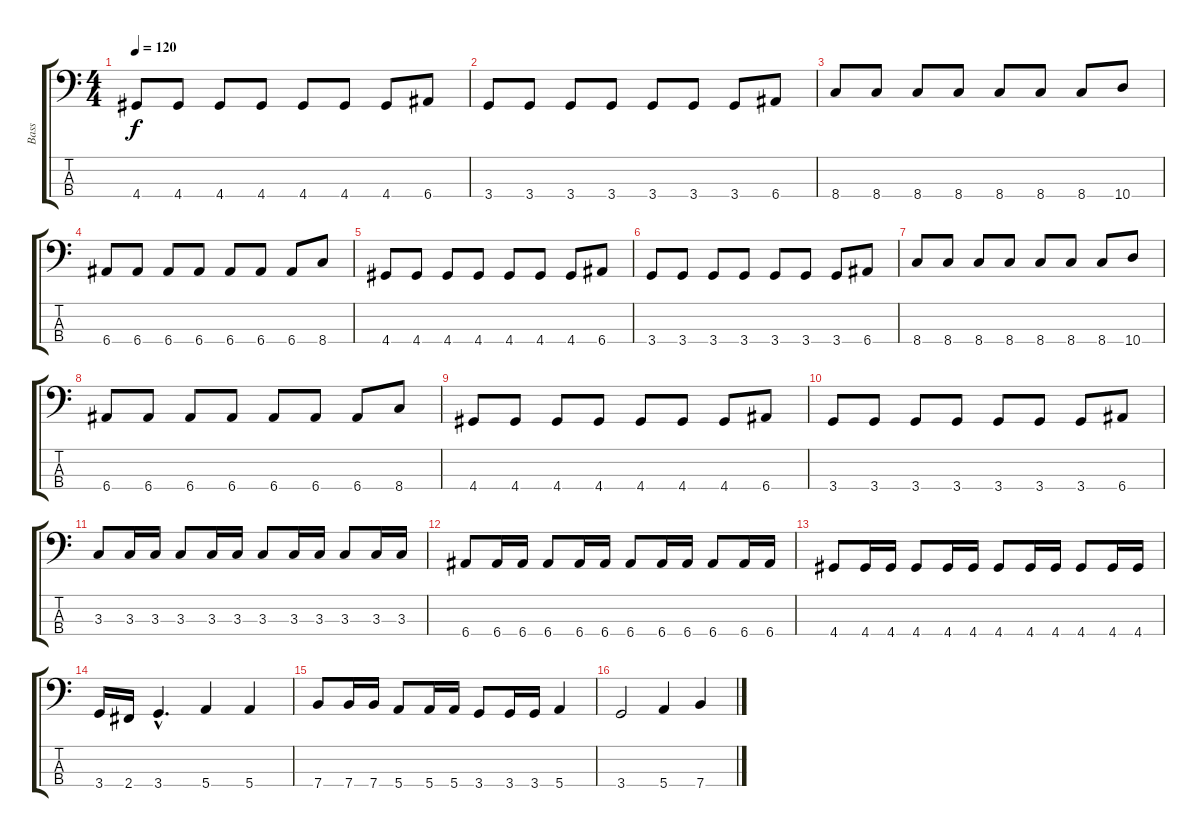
\track ("Bass" "Bass") {instrument electricbassfinger}
\staff {score tabs}
\tuning (G2 D2 A1 E1) {hide}
\ts (4 4)
\tempo 120
\clef f4
\ks c
4.4.8{dy f} 4.4.8 4.4.8 4.4.8 4.4.8 4.4.8 4.4.8 6.4.8 |
3.4.8 3.4.8 3.4.8 3.4.8 3.4.8 3.4.8 3.4.8 6.4.8 |
8.4.8 8.4.8 8.4.8 8.4.8 8.4.8 8.4.8 8.4.8 10.4.8 |
6.4.8 6.4.8 6.4.8 6.4.8 6.4.8 6.4.8 6.4.8 8.4.8 |
4.4.8 4.4.8 4.4.8 4.4.8 4.4.8 4.4.8 4.4.8 6.4.8 |
3.4.8 3.4.8 3.4.8 3.4.8 3.4.8 3.4.8 3.4.8 6.4.8 |
8.4.8 8.4.8 8.4.8 8.4.8 8.4.8 8.4.8 8.4.8 10.4.8 |
6.4.8 6.4.8 6.4.8 6.4.8 6.4.8 6.4.8 6.4.8 8.4.8 |
4.4.8 4.4.8 4.4.8 4.4.8 4.4.8 4.4.8 4.4.8 6.4.8 |
3.4.8 3.4.8 3.4.8 3.4.8 3.4.8 3.4.8 3.4.8 6.4.8 |
3.3.8 3.3.16 3.3.16 3.3.8 3.3.16 3.3.16 3.3.8 3.3.16 3.3.16 3.3.8 3.3.16 3.3.16 |
6.4.8 6.4.16 6.4.16 6.4.8 6.4.16 6.4.16 6.4.8 6.4.16 6.4.16 6.4.8 6.4.16 6.4.16 |
4.4.8 4.4.16 4.4.16 4.4.8 4.4.16 4.4.16 4.4.8 4.4.16 4.4.16 4.4.8 4.4.16 4.4.16 |
3.4.16 2.4.16 3.4{hac}.4{d} 5.4.4 5.4.4 |
7.4.8 7.4.16 7.4.16 5.4.8 5.4.16 5.4.16 3.4.8 3.4.16 3.4.16 5.4.4 |
3.4.2 5.4.4 7.4.4
